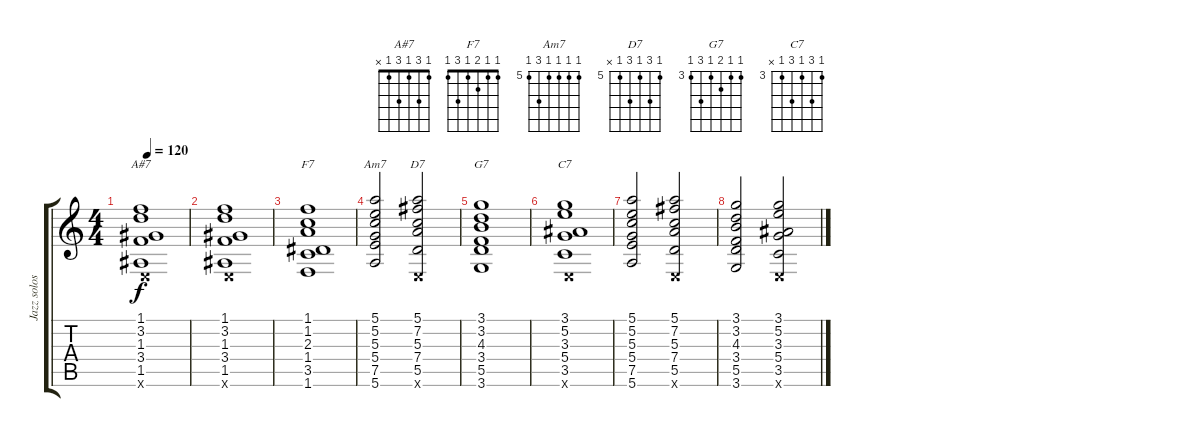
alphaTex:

\track ("Jazz solos guitar chords" "Jazz solos") {instrument electricguitarjazz}
\staff {score tabs}
\tuning (E4 B3 G3 D3 A2 E2) {hide}
\chord ("A#7" 1 3 1 3 1 x)
\chord ("F7" 1 1 2 1 3 1)
\chord ("Am7" 5 5 5 5 7 5) {firstfret 5}
\chord ("D7" 5 7 5 7 5 x) {firstfret 5}
\chord ("G7" 3 3 4 3 5 3) {firstfret 3}
\chord ("C7" 3 5 3 5 3 x) {firstfret 3}
\ts (4 4)
\tempo 120
\clef g2
\ks c
(1.1 3.2 1.3 3.4 1.5 0.6{x}).1{ch "A#7" dy f} |
(1.1 3.2 1.3 3.4 1.5 0.6{x}).1 |
(1.1 1.2 2.3 1.4 3.5 1.6).1{ch "F7"} |
(5.1 5.2 5.3 5.4 7.5 5.6).2{ch "Am7"} (5.1 7.2 5.3 7.4 5.5 0.6{x}).2{ch "D7"} |
(3.1 3.2 4.3 3.4 5.5 3.6).1{ch "G7"} |
(3.1 5.2 3.3 5.4 3.5 0.6{x}).1{ch "C7"} |
(5.1 5.2 5.3 5.4 7.5 5.6).2 (5.1 7.2 5.3 7.4 5.5 0.6{x}).2 |
(3.1 3.2 4.3 3.4 5.5 3.6).2 (3.1 5.2 3.3 5.4 3.5 0.6{x}).2
